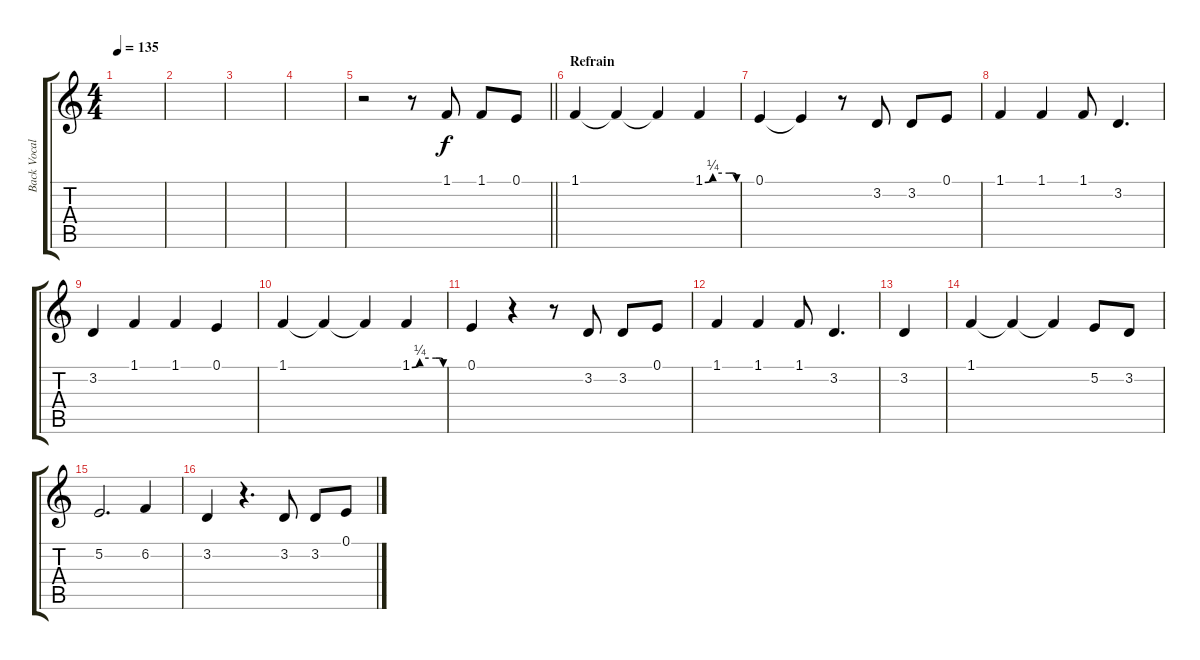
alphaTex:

\track ("Back Vocal" "Back Vocal") {instrument synthstrings1}
\staff {score tabs}
\tuning (E4 B3 G3 D3 A2 E2) {hide}
\ts (4 4)
\tempo 135
\clef g2
\ks c
|
|
|
|
\barLineRight lightlight
r.2 r.8 1.1.8 1.1.8 0.1.8 |
\section ("" "Refrain")
1.1.4 1.1{t}.4 1.1{t}.4 1.1{be (custom 0 0 15 1 46 1 55 1 60 0)}.4 |
0.1.4 0.1{t}.4 r.8 3.2.8 3.2.8 0.1.8 |
1.1.4 1.1.4 1.1.8 3.2.4{d} |
3.2.4 1.1.4 1.1.4 0.1.4 |
1.1.4 1.1{t}.4 1.1{t}.4 1.1{be (custom 0 0 15 1 46 1 55 1 60 0)}.4 |
0.1.4 r.4 r.8 3.2.8 3.2.8 0.1.8 |
1.1.4 1.1.4 1.1.8 3.2.4{d} |
3.2.4 |
1.1.4 1.1{t}.4 1.1{t}.4 5.2.8 3.2.8 |
5.2.2{d} 6.2.4 |
3.2.4 r.4{d} 3.2.8 3.2.8 0.1.8
